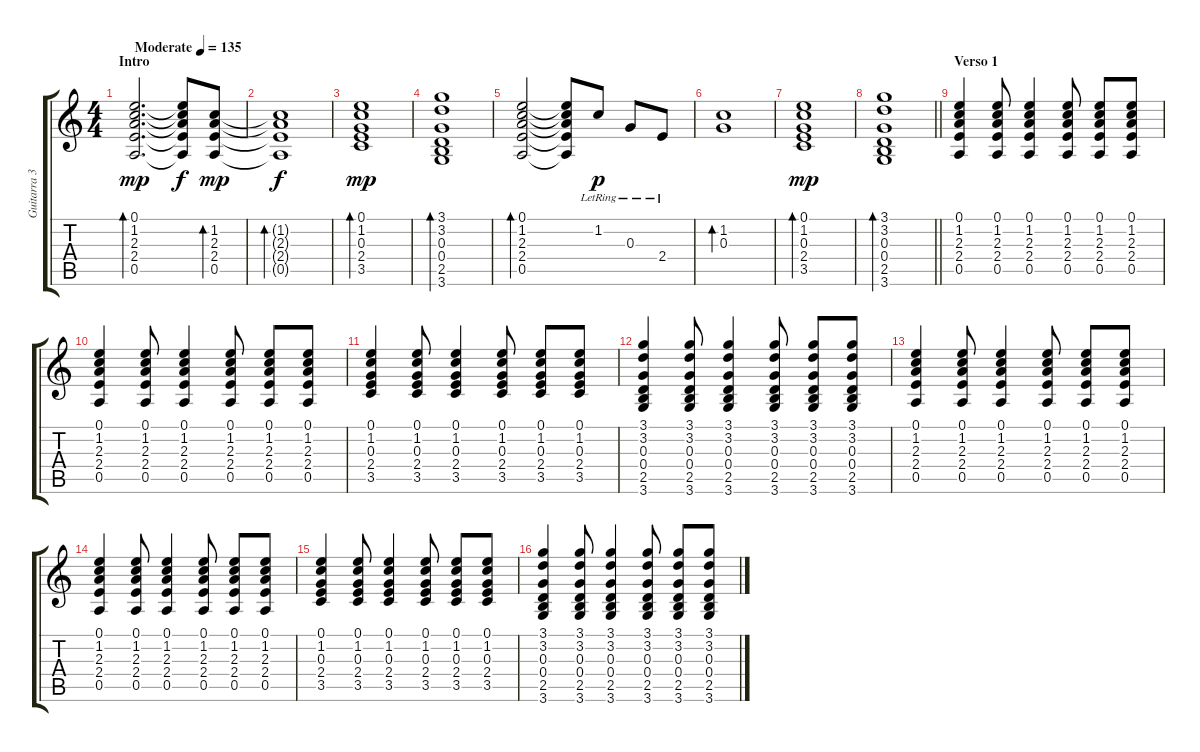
\track ("Guitarra 3" "Guitarra 3") {instrument acousticguitarsteel}
\staff {score tabs}
\tuning (E4 B3 G3 D3 A2 E2) {hide}
\ts (4 4)
\section ("" "Intro")
\tempo (135 "Moderate")
\clef g2
\ks c
(0.1 1.2 2.3 2.4 0.5).2{d bd 480 dy mp instrument acousticguitarsteel} (0.1{t} 1.2{t} 2.3{t} 2.4{t} 0.5{t}).8{dy f} (1.2 2.3 2.4 0.5).8{bd 480 dy mp} |
(1.2{t} 2.3{t} 2.4{t} 0.5{t}).1{bd 480 dy f} |
(0.1 1.2 0.3 2.4 3.5).1{bd 240 dy mp} |
(3.1 3.2 0.3 0.4 2.5 3.6).1{bd 240} |
(0.1 1.2 2.3 2.4 0.5).2{bd 240} (0.1{t} 1.2{t} 2.3{t} 2.4{t} 0.5{t}).8 1.2{lr}.8{dy p} 0.3{lr}.8 2.4{lr}.8 |
(1.2 0.3).1{bd 480} |
(0.1 1.2 0.3 2.4 3.5).1{bd 240 dy mp} |
\barLineRight lightlight
(3.1 3.2 0.3 0.4 2.5 3.6).1{bd 240} |
\section ("" "Verso 1")
(0.1 1.2 2.3 2.4 0.5).4 (0.1 1.2 2.3 2.4 0.5).8 (0.1 1.2 2.3 2.4 0.5).4 (0.1 1.2 2.3 2.4 0.5).8 (0.1 1.2 2.3 2.4 0.5).8 (0.1 1.2 2.3 2.4 0.5).8 |
(0.1 1.2 2.3 2.4 0.5).4 (0.1 1.2 2.3 2.4 0.5).8 (0.1 1.2 2.3 2.4 0.5).4 (0.1 1.2 2.3 2.4 0.5).8 (0.1 1.2 2.3 2.4 0.5).8 (0.1 1.2 2.3 2.4 0.5).8 |
(0.1 1.2 0.3 2.4 3.5).4 (0.1 1.2 0.3 2.4 3.5).8 (0.1 1.2 0.3 2.4 3.5).4 (0.1 1.2 0.3 2.4 3.5).8 (0.1 1.2 0.3 2.4 3.5).8 (0.1 1.2 0.3 2.4 3.5).8 |
(3.1 3.2 0.3 0.4 2.5 3.6).4 (3.1 3.2 0.3 0.4 2.5 3.6).8 (3.1 3.2 0.3 0.4 2.5 3.6).4 (3.1 3.2 0.3 0.4 2.5 3.6).8 (3.1 3.2 0.3 0.4 2.5 3.6).8 (3.1 3.2 0.3 0.4 2.5 3.6).8 |
(0.1 1.2 2.3 2.4 0.5).4 (0.1 1.2 2.3 2.4 0.5).8 (0.1 1.2 2.3 2.4 0.5).4 (0.1 1.2 2.3 2.4 0.5).8 (0.1 1.2 2.3 2.4 0.5).8 (0.1 1.2 2.3 2.4 0.5).8 |
(0.1 1.2 2.3 2.4 0.5).4 (0.1 1.2 2.3 2.4 0.5).8 (0.1 1.2 2.3 2.4 0.5).4 (0.1 1.2 2.3 2.4 0.5).8 (0.1 1.2 2.3 2.4 0.5).8 (0.1 1.2 2.3 2.4 0.5).8 |
(0.1 1.2 0.3 2.4 3.5).4 (0.1 1.2 0.3 2.4 3.5).8 (0.1 1.2 0.3 2.4 3.5).4 (0.1 1.2 0.3 2.4 3.5).8 (0.1 1.2 0.3 2.4 3.5).8 (0.1 1.2 0.3 2.4 3.5).8 |
(3.1 3.2 0.3 0.4 2.5 3.6).4 (3.1 3.2 0.3 0.4 2.5 3.6).8 (3.1 3.2 0.3 0.4 2.5 3.6).4 (3.1 3.2 0.3 0.4 2.5 3.6).8 (3.1 3.2 0.3 0.4 2.5 3.6).8 (3.1 3.2 0.3 0.4 2.5 3.6).8
